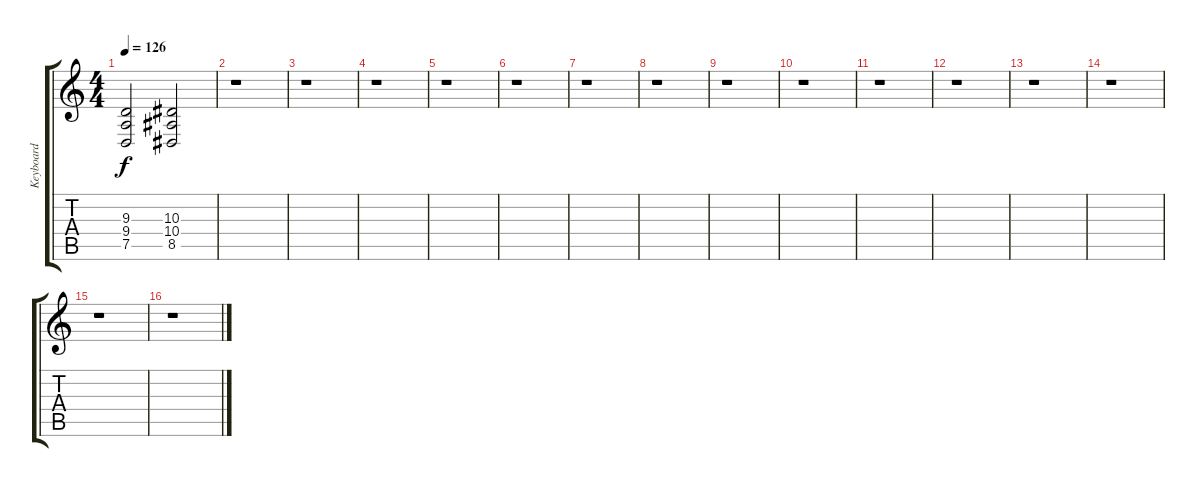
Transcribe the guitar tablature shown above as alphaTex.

\track ("Keyboard" "Keyboard") {instrument stringensemble2}
\staff {score tabs}
\tuning (D4 A3 F3 C3 G2 D2) {hide}
\ts (4 4)
\tempo 126
\clef g2
\ks c
(9.3 9.4 7.5).2{dy f} (10.3 10.4 8.5).2 |
r.1 |
r.1 |
r.1 |
r.1 |
r.1 |
r.1 |
r.1 |
r.1 |
r.1 |
r.1 |
r.1 |
r.1 |
r.1 |
r.1 |
r.1
